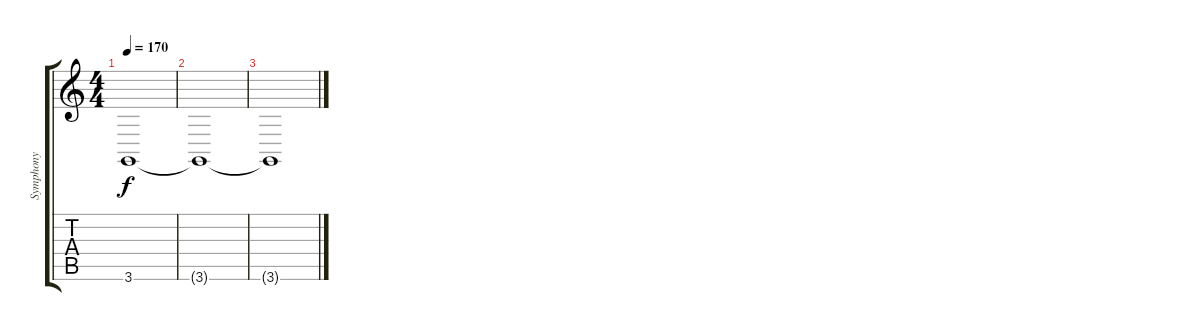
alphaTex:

\track ("Symphony" "Symphony") {instrument stringensemble1}
\staff {score tabs}
\tuning (E4 B3 G3 D3 A2 E2) {hide}
\ts (4 4)
\tempo 170
\clef g2
\ks c
3.6{t}.1{dy f} |
3.6{t}.1 |
3.6{t}.1
